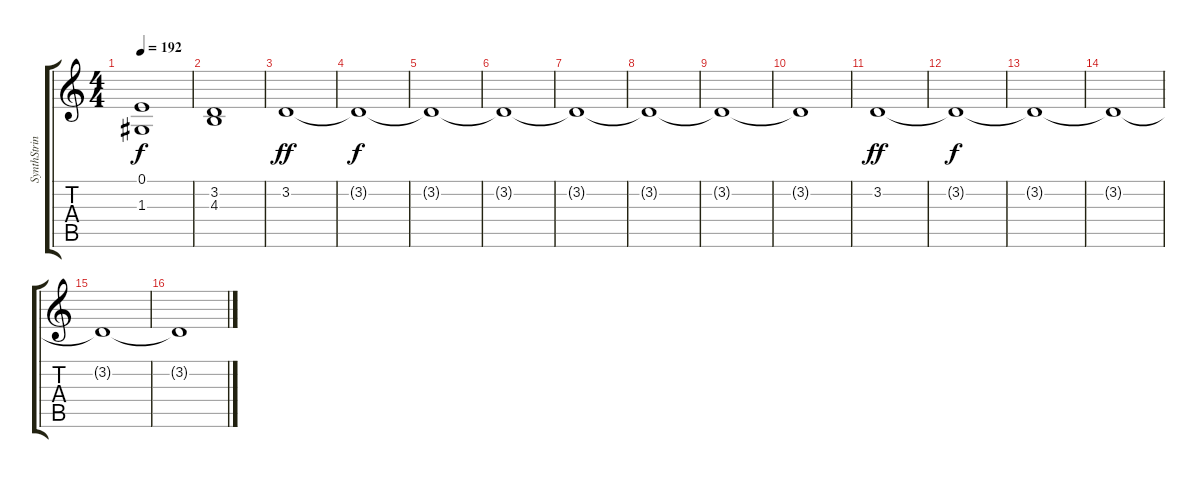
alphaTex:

\track ("SynthStrings1" "SynthStrin") {instrument synthstrings1}
\staff {score tabs}
\tuning (E4 B3 G3 D3 A2 E2) {hide}
\ts (4 4)
\tempo 192
\clef g2
\ks c
(0.1 1.3).1{dy f} |
(3.2 4.3).1 |
3.2.1{dy ff} |
3.2{t}.1{dy f} |
3.2{t}.1 |
3.2{t}.1 |
3.2{t}.1 |
3.2{t}.1 |
3.2{t}.1 |
3.2{t}.1 |
3.2.1{dy ff} |
3.2{t}.1{dy f} |
3.2{t}.1 |
3.2{t}.1 |
3.2{t}.1 |
3.2{t}.1
